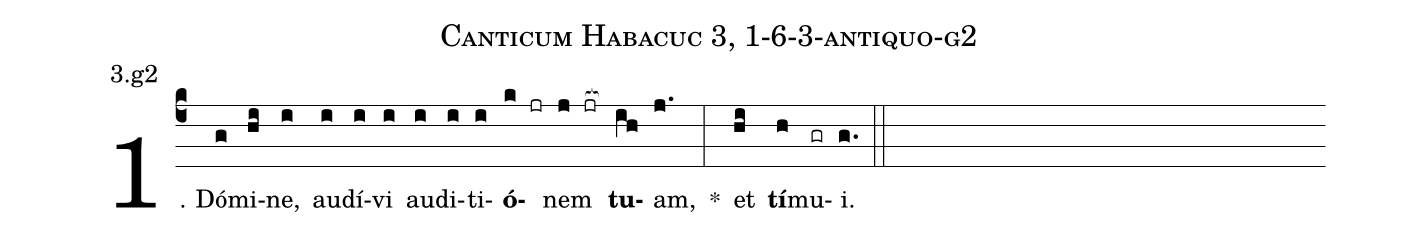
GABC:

name: Canticum Habacuc 3, 1-6-3-antiquo-g2;
annotation: 3.g2;
%%
(c4)1. Dó(g)mi(hi)ne,(i) au(i)dí(i)vi(i) au(i)di(i)ti(i)<b>ó</b>(k jr)nem(j jr[ocb:1{]) <b>tu</b>(ih[ocb:0}])am,(j.) *(:) et(hi) <b>tí</b>(h)mu(gr)i.(g.) (::)
